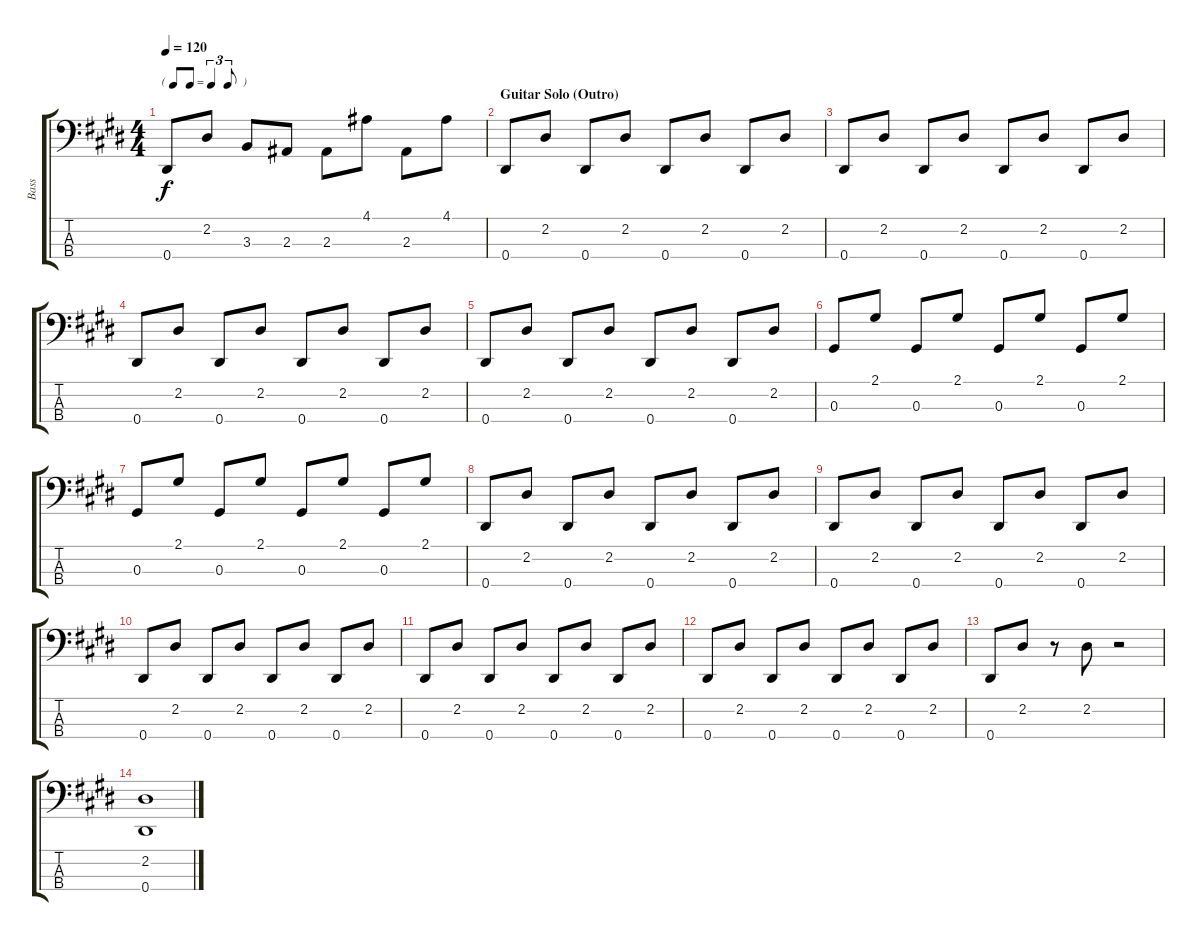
\track ("Bass" "Bass") {instrument electricbassfinger}
\staff {score tabs}
\tuning (Gb2 Db2 Ab1 Eb1) {hide}
\ts (4 4)
\tf triplet8th
\tempo 120
\clef f4
\ks e
0.4.8{dy f} 2.2.8 3.3.8 2.3.8 2.3.8 4.1.8 2.3.8 4.1.8 |
\section ("" "Guitar Solo (Outro)")
0.4.8 2.2.8 0.4.8 2.2.8 0.4.8 2.2.8 0.4.8 2.2.8 |
0.4.8 2.2.8 0.4.8 2.2.8 0.4.8 2.2.8 0.4.8 2.2.8 |
0.4.8 2.2.8 0.4.8 2.2.8 0.4.8 2.2.8 0.4.8 2.2.8 |
0.4.8 2.2.8 0.4.8 2.2.8 0.4.8 2.2.8 0.4.8 2.2.8 |
0.3.8 2.1.8 0.3.8 2.1.8 0.3.8 2.1.8 0.3.8 2.1.8 |
0.3.8 2.1.8 0.3.8 2.1.8 0.3.8 2.1.8 0.3.8 2.1.8 |
0.4.8 2.2.8 0.4.8 2.2.8 0.4.8 2.2.8 0.4.8 2.2.8 |
0.4.8 2.2.8 0.4.8 2.2.8 0.4.8 2.2.8 0.4.8 2.2.8 |
0.4.8 2.2.8 0.4.8 2.2.8 0.4.8 2.2.8 0.4.8 2.2.8 |
0.4.8 2.2.8 0.4.8 2.2.8 0.4.8 2.2.8 0.4.8 2.2.8 |
0.4.8 2.2.8 0.4.8 2.2.8 0.4.8 2.2.8 0.4.8 2.2.8 |
0.4.8 2.2.8 r.8 2.2.8 r.2 |
(2.2 0.4).1
